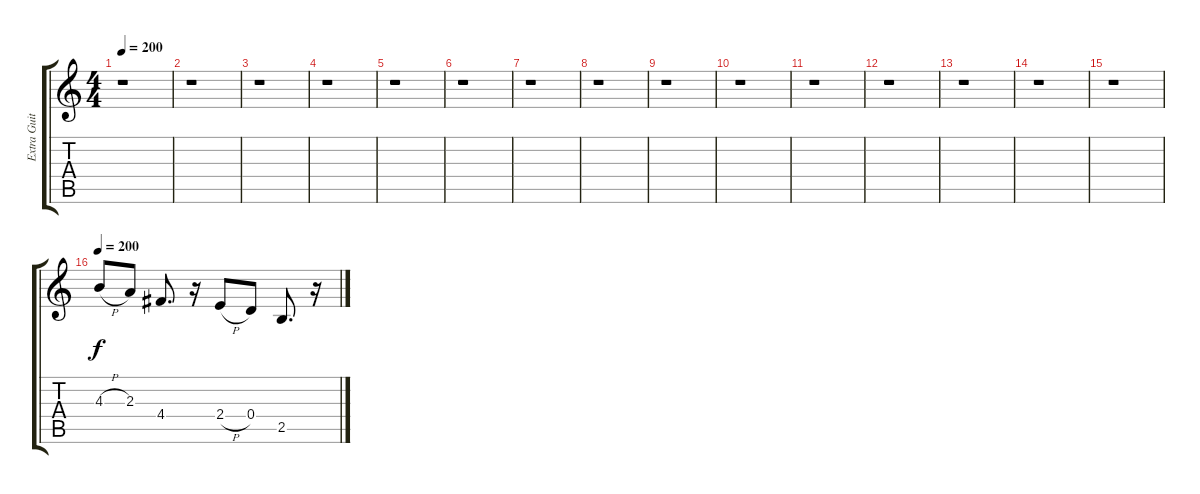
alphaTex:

\track ("Extra Guitar" "Extra Guit") {instrument overdrivenguitar}
\staff {score tabs}
\tuning (E4 B3 G3 D3 A2 E2) {hide}
\ts (4 4)
\tempo 200
\clef g2
\ks c
r.1{dy f} |
r.1 |
r.1 |
r.1 |
r.1 |
r.1 |
r.1 |
r.1 |
r.1 |
r.1 |
r.1 |
r.1 |
r.1 |
r.1 |
r.1 |
\tempo 200
4.3{h}.8 2.3.8 4.4.8{d} r.16 2.4{h}.8 0.4.8 2.5.8{d} r.16
